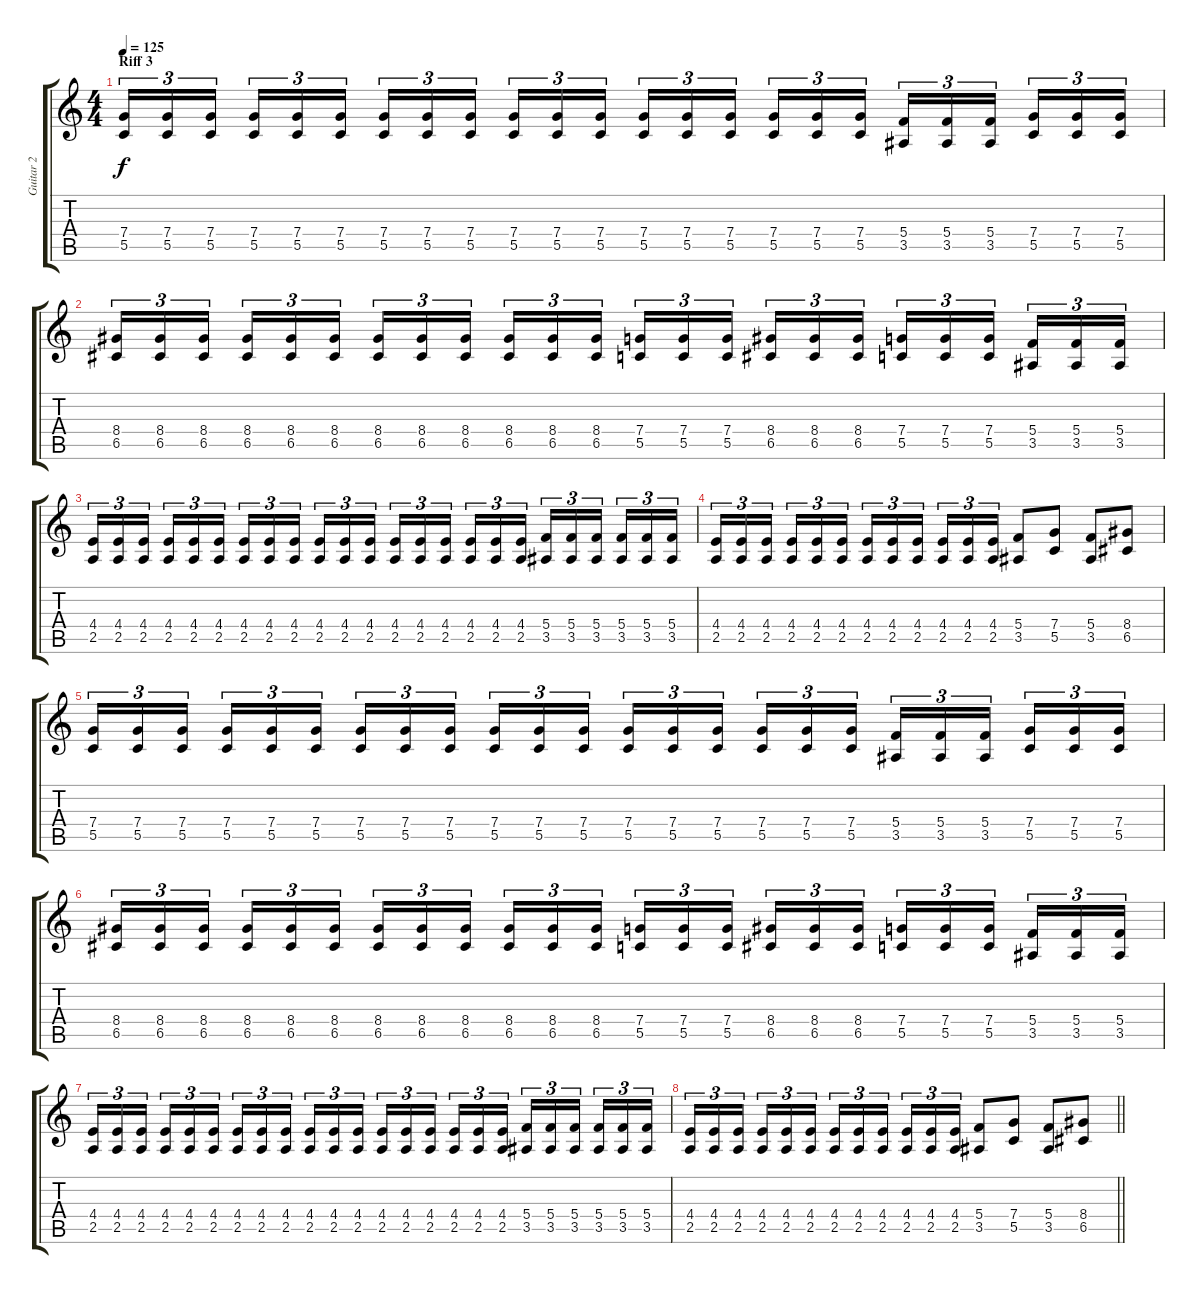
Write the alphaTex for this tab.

\track ("Guitar 2" "Guitar 2") {instrument distortionguitar}
\staff {score tabs}
\tuning (D4 A3 F3 C3 G2 D2) {hide}
\ts (4 4)
\section ("" "Riff 3")
\tempo 125
\clef g2
\ks c
(7.4 5.5).16{tu (3 2) dy f} (7.4 5.5).16{tu (3 2)} (7.4 5.5).16{tu (3 2) beam splitsecondary} (7.4 5.5).16{tu (3 2)} (7.4 5.5).16{tu (3 2)} (7.4 5.5).16{tu (3 2)} (7.4 5.5).16{tu (3 2)} (7.4 5.5).16{tu (3 2)} (7.4 5.5).16{tu (3 2) beam splitsecondary} (7.4 5.5).16{tu (3 2)} (7.4 5.5).16{tu (3 2)} (7.4 5.5).16{tu (3 2)} (7.4 5.5).16{tu (3 2)} (7.4 5.5).16{tu (3 2)} (7.4 5.5).16{tu (3 2) beam splitsecondary} (7.4 5.5).16{tu (3 2)} (7.4 5.5).16{tu (3 2)} (7.4 5.5).16{tu (3 2)} (5.4 3.5).16{tu (3 2)} (5.4 3.5).16{tu (3 2)} (5.4 3.5).16{tu (3 2) beam splitsecondary} (7.4 5.5).16{tu (3 2)} (7.4 5.5).16{tu (3 2)} (7.4 5.5).16{tu (3 2)} |
(8.4 6.5).16{tu (3 2)} (8.4 6.5).16{tu (3 2)} (8.4 6.5).16{tu (3 2) beam splitsecondary} (8.4 6.5).16{tu (3 2)} (8.4 6.5).16{tu (3 2)} (8.4 6.5).16{tu (3 2)} (8.4 6.5).16{tu (3 2)} (8.4 6.5).16{tu (3 2)} (8.4 6.5).16{tu (3 2) beam splitsecondary} (8.4 6.5).16{tu (3 2)} (8.4 6.5).16{tu (3 2)} (8.4 6.5).16{tu (3 2)} (7.4 5.5).16{tu (3 2)} (7.4 5.5).16{tu (3 2)} (7.4 5.5).16{tu (3 2) beam splitsecondary} (8.4 6.5).16{tu (3 2)} (8.4 6.5).16{tu (3 2)} (8.4 6.5).16{tu (3 2)} (7.4 5.5).16{tu (3 2)} (7.4 5.5).16{tu (3 2)} (7.4 5.5).16{tu (3 2) beam splitsecondary} (5.4 3.5).16{tu (3 2)} (5.4 3.5).16{tu (3 2)} (5.4 3.5).16{tu (3 2)} |
(4.4 2.5).16{tu (3 2)} (4.4 2.5).16{tu (3 2)} (4.4 2.5).16{tu (3 2) beam splitsecondary} (4.4 2.5).16{tu (3 2)} (4.4 2.5).16{tu (3 2)} (4.4 2.5).16{tu (3 2)} (4.4 2.5).16{tu (3 2)} (4.4 2.5).16{tu (3 2)} (4.4 2.5).16{tu (3 2) beam splitsecondary} (4.4 2.5).16{tu (3 2)} (4.4 2.5).16{tu (3 2)} (4.4 2.5).16{tu (3 2)} (4.4 2.5).16{tu (3 2)} (4.4 2.5).16{tu (3 2)} (4.4 2.5).16{tu (3 2) beam splitsecondary} (4.4 2.5).16{tu (3 2)} (4.4 2.5).16{tu (3 2)} (4.4 2.5).16{tu (3 2)} (5.4 3.5).16{tu (3 2)} (5.4 3.5).16{tu (3 2)} (5.4 3.5).16{tu (3 2) beam splitsecondary} (5.4 3.5).16{tu (3 2)} (5.4 3.5).16{tu (3 2)} (5.4 3.5).16{tu (3 2)} |
(4.4 2.5).16{tu (3 2)} (4.4 2.5).16{tu (3 2)} (4.4 2.5).16{tu (3 2) beam splitsecondary} (4.4 2.5).16{tu (3 2)} (4.4 2.5).16{tu (3 2)} (4.4 2.5).16{tu (3 2)} (4.4 2.5).16{tu (3 2)} (4.4 2.5).16{tu (3 2)} (4.4 2.5).16{tu (3 2) beam splitsecondary} (4.4 2.5).16{tu (3 2)} (4.4 2.5).16{tu (3 2)} (4.4 2.5).16{tu (3 2)} (5.4 3.5).8 (7.4 5.5).8 (5.4 3.5).8 (8.4 6.5).8 |
(7.4 5.5).16{tu (3 2)} (7.4 5.5).16{tu (3 2)} (7.4 5.5).16{tu (3 2) beam splitsecondary} (7.4 5.5).16{tu (3 2)} (7.4 5.5).16{tu (3 2)} (7.4 5.5).16{tu (3 2)} (7.4 5.5).16{tu (3 2)} (7.4 5.5).16{tu (3 2)} (7.4 5.5).16{tu (3 2) beam splitsecondary} (7.4 5.5).16{tu (3 2)} (7.4 5.5).16{tu (3 2)} (7.4 5.5).16{tu (3 2)} (7.4 5.5).16{tu (3 2)} (7.4 5.5).16{tu (3 2)} (7.4 5.5).16{tu (3 2) beam splitsecondary} (7.4 5.5).16{tu (3 2)} (7.4 5.5).16{tu (3 2)} (7.4 5.5).16{tu (3 2)} (5.4 3.5).16{tu (3 2)} (5.4 3.5).16{tu (3 2)} (5.4 3.5).16{tu (3 2) beam splitsecondary} (7.4 5.5).16{tu (3 2)} (7.4 5.5).16{tu (3 2)} (7.4 5.5).16{tu (3 2)} |
(8.4 6.5).16{tu (3 2)} (8.4 6.5).16{tu (3 2)} (8.4 6.5).16{tu (3 2) beam splitsecondary} (8.4 6.5).16{tu (3 2)} (8.4 6.5).16{tu (3 2)} (8.4 6.5).16{tu (3 2)} (8.4 6.5).16{tu (3 2)} (8.4 6.5).16{tu (3 2)} (8.4 6.5).16{tu (3 2) beam splitsecondary} (8.4 6.5).16{tu (3 2)} (8.4 6.5).16{tu (3 2)} (8.4 6.5).16{tu (3 2)} (7.4 5.5).16{tu (3 2)} (7.4 5.5).16{tu (3 2)} (7.4 5.5).16{tu (3 2) beam splitsecondary} (8.4 6.5).16{tu (3 2)} (8.4 6.5).16{tu (3 2)} (8.4 6.5).16{tu (3 2)} (7.4 5.5).16{tu (3 2)} (7.4 5.5).16{tu (3 2)} (7.4 5.5).16{tu (3 2) beam splitsecondary} (5.4 3.5).16{tu (3 2)} (5.4 3.5).16{tu (3 2)} (5.4 3.5).16{tu (3 2)} |
(4.4 2.5).16{tu (3 2)} (4.4 2.5).16{tu (3 2)} (4.4 2.5).16{tu (3 2) beam splitsecondary} (4.4 2.5).16{tu (3 2)} (4.4 2.5).16{tu (3 2)} (4.4 2.5).16{tu (3 2)} (4.4 2.5).16{tu (3 2)} (4.4 2.5).16{tu (3 2)} (4.4 2.5).16{tu (3 2) beam splitsecondary} (4.4 2.5).16{tu (3 2)} (4.4 2.5).16{tu (3 2)} (4.4 2.5).16{tu (3 2)} (4.4 2.5).16{tu (3 2)} (4.4 2.5).16{tu (3 2)} (4.4 2.5).16{tu (3 2) beam splitsecondary} (4.4 2.5).16{tu (3 2)} (4.4 2.5).16{tu (3 2)} (4.4 2.5).16{tu (3 2)} (5.4 3.5).16{tu (3 2)} (5.4 3.5).16{tu (3 2)} (5.4 3.5).16{tu (3 2) beam splitsecondary} (5.4 3.5).16{tu (3 2)} (5.4 3.5).16{tu (3 2)} (5.4 3.5).16{tu (3 2)} |
\barLineRight lightlight
(4.4 2.5).16{tu (3 2)} (4.4 2.5).16{tu (3 2)} (4.4 2.5).16{tu (3 2) beam splitsecondary} (4.4 2.5).16{tu (3 2)} (4.4 2.5).16{tu (3 2)} (4.4 2.5).16{tu (3 2)} (4.4 2.5).16{tu (3 2)} (4.4 2.5).16{tu (3 2)} (4.4 2.5).16{tu (3 2) beam splitsecondary} (4.4 2.5).16{tu (3 2)} (4.4 2.5).16{tu (3 2)} (4.4 2.5).16{tu (3 2)} (5.4 3.5).8 (7.4 5.5).8 (5.4 3.5).8 (8.4 6.5).8
